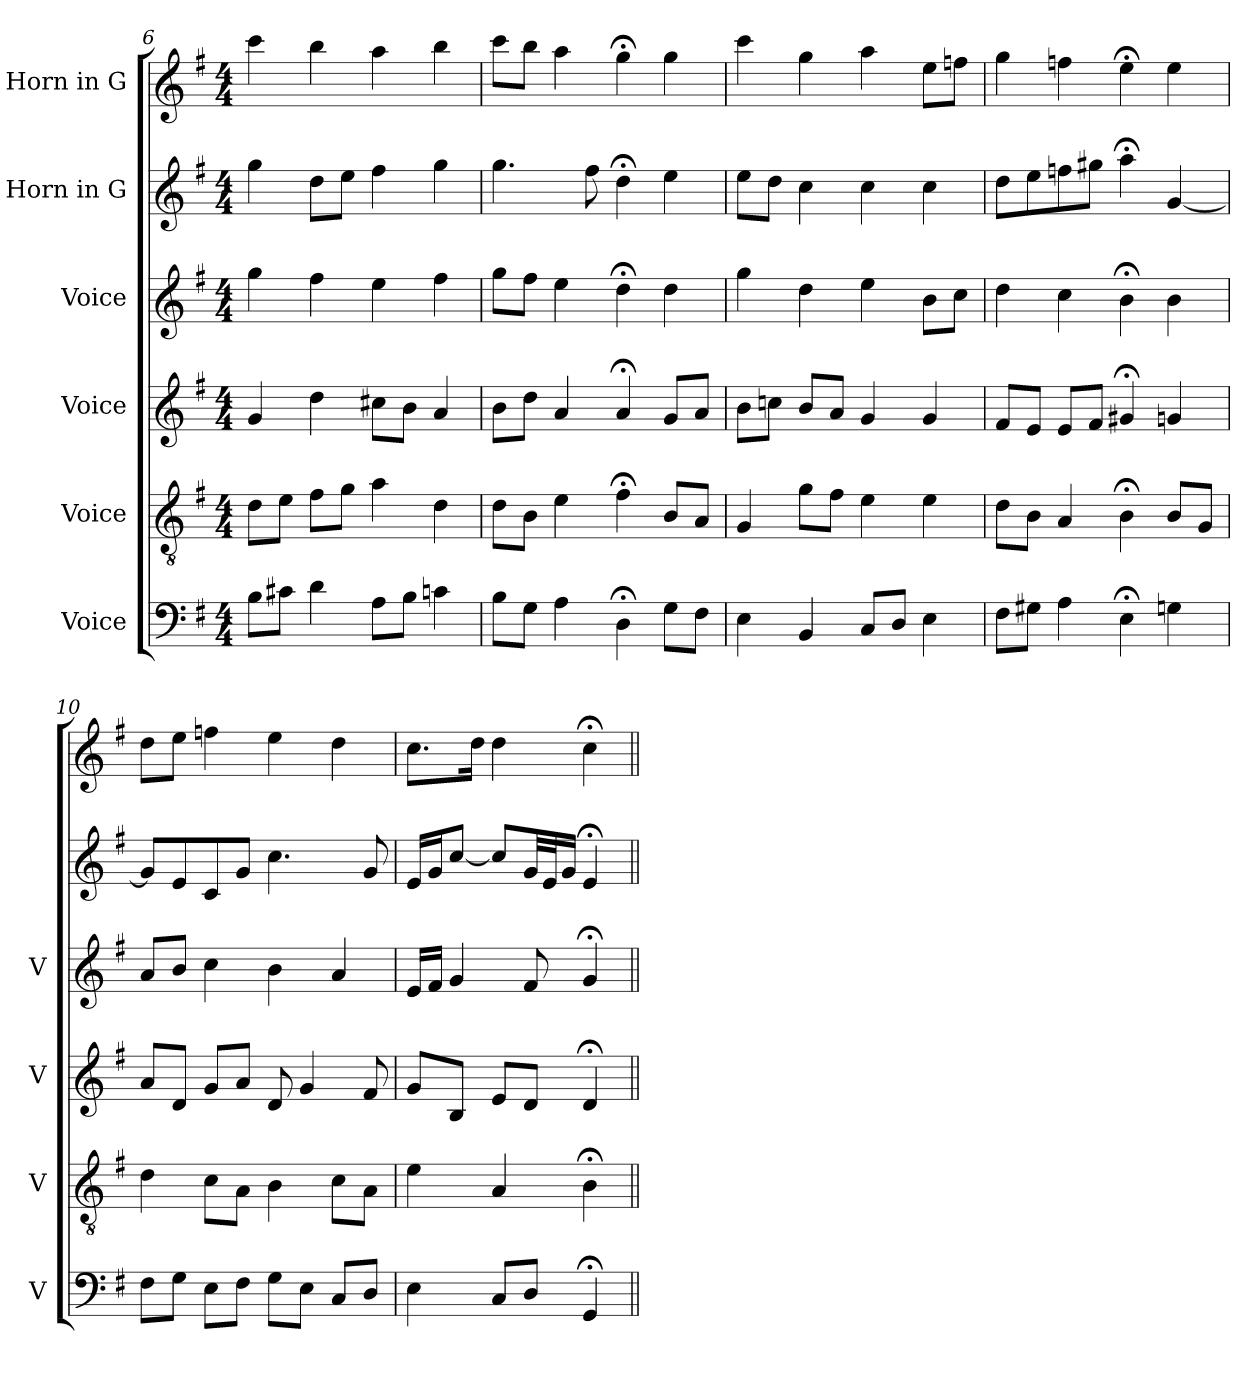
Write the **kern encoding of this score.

**kern	**kern	**kern	**kern	**kern	**kern
*part6	*part5	*part4	*part3	*part2	*part1
*staff6	*staff5	*staff4	*staff3	*staff2	*staff1
*I"Voice	*I"Voice	*I"Voice	*I"Voice	*I"Horn in G	*I"Horn in G
*I'V	*I'V	*I'V	*I'V	*	*
*clefF4	*clefGv2	*clefG2	*clefG2	*clefG2	*clefG2
*	*	*	*	*ITrd3c5	*ITrd3c5
*k[f#]	*k[f#]	*k[f#]	*k[f#]	*k[f#c#]	*k[f#c#]
*M4/4	*M4/4	*M4/4	*M4/4	*M4/4	*M4/4
=6	=6	=6	=6	=6	=6
8BL	8dL	4g	4gg	4dd	4gg
8c#XJ	8eJ	.	.	.	.
4d	8f#L	4dd	4ff#	8aL	4ff#
.	8gJ	.	.	8bJ	.
8AL	4a	8cc#XL	4ee	4cc#	4ee
8BJ	.	8bJ	.	.	.
4cn	4d	4a	4ff#	4dd	4ff#
=7	=7	=7	=7	=7	=7
8BL	8dL	8bL	8ggL	4.dd	8ggL
8GJ	8BJ	8ddJ	8ff#J	.	8ff#J
4A	4e	4a	4ee	.	4ee
.	.	.	.	8cc#	.
4D;<	4f#;<	4a;<	4dd;<	4a;<	4dd;<
8GL	8BL	8gL	4dd	4b	4dd
8F#J	8AJ	8aJ	.	.	.
=8	=8	=8	=8	=8	=8
4E	4G	8bL	4gg	8bL	4gg
.	.	8ccnJ	.	8aJ	.
4BB	8gL	8bL	4dd	4g	4dd
.	8f#J	8aJ	.	.	.
8CL	4e	4g	4ee	4g	4ee
8DJ	.	.	.	.	.
4E	4e	4g	8bL	4g	8bL
.	.	.	8ccJ	.	8ccnJ
=9	=9	=9	=9	=9	=9
8F#L	8dL	8f#L	4dd	8aL	4dd
8G#XJ	8BJ	8eJ	.	8b	.
4A	4A	8eL	4cc	8ccn	4ccn
.	.	8f#J	.	8dd#XJ	.
4E;<	4B;<	4g#X;<	4b;<	4ee;<	4b;<
4Gn	8BL	4gn	4b	[4d	4b
.	8GJ	.	.	.	.
=10	=10	=10	=10	=10	=10
8F#L	4d	8aL	8aL	8dL]	8aL
8GJ	.	8dJ	8bJ	8B	8bJ
8EL	8cL	8gL	4cc	8G	4ccn
8F#J	8AJ	8aJ	.	8dJ	.
8GL	4B	8d	4b	4.g	4b
8EJ	.	4g	.	.	.
8CL	8cL	.	4a	.	4a
8DJ	8AJ	8f#	.	8d	.
=11	=11	=11	=11	=11	=11
4E	4e	8gL	16eLL	16BLL	8.gL
.	.	.	16f#JJ	16dJ	.
.	.	8BJ	4g	[8gJ	.
.	.	.	.	.	16aJk
8CL	4A	8eL	.	8gL]	4a
8DJ	.	8dJ	8f#	32dLL	.
.	.	.	.	32BJ	.
.	.	.	.	16dJJ	.
4GG;<	4B;<	4d;<	4g;<	4B;<	4g;<
=||	=||	=||	=||	=||	=||
*-	*-	*-	*-	*-	*-
